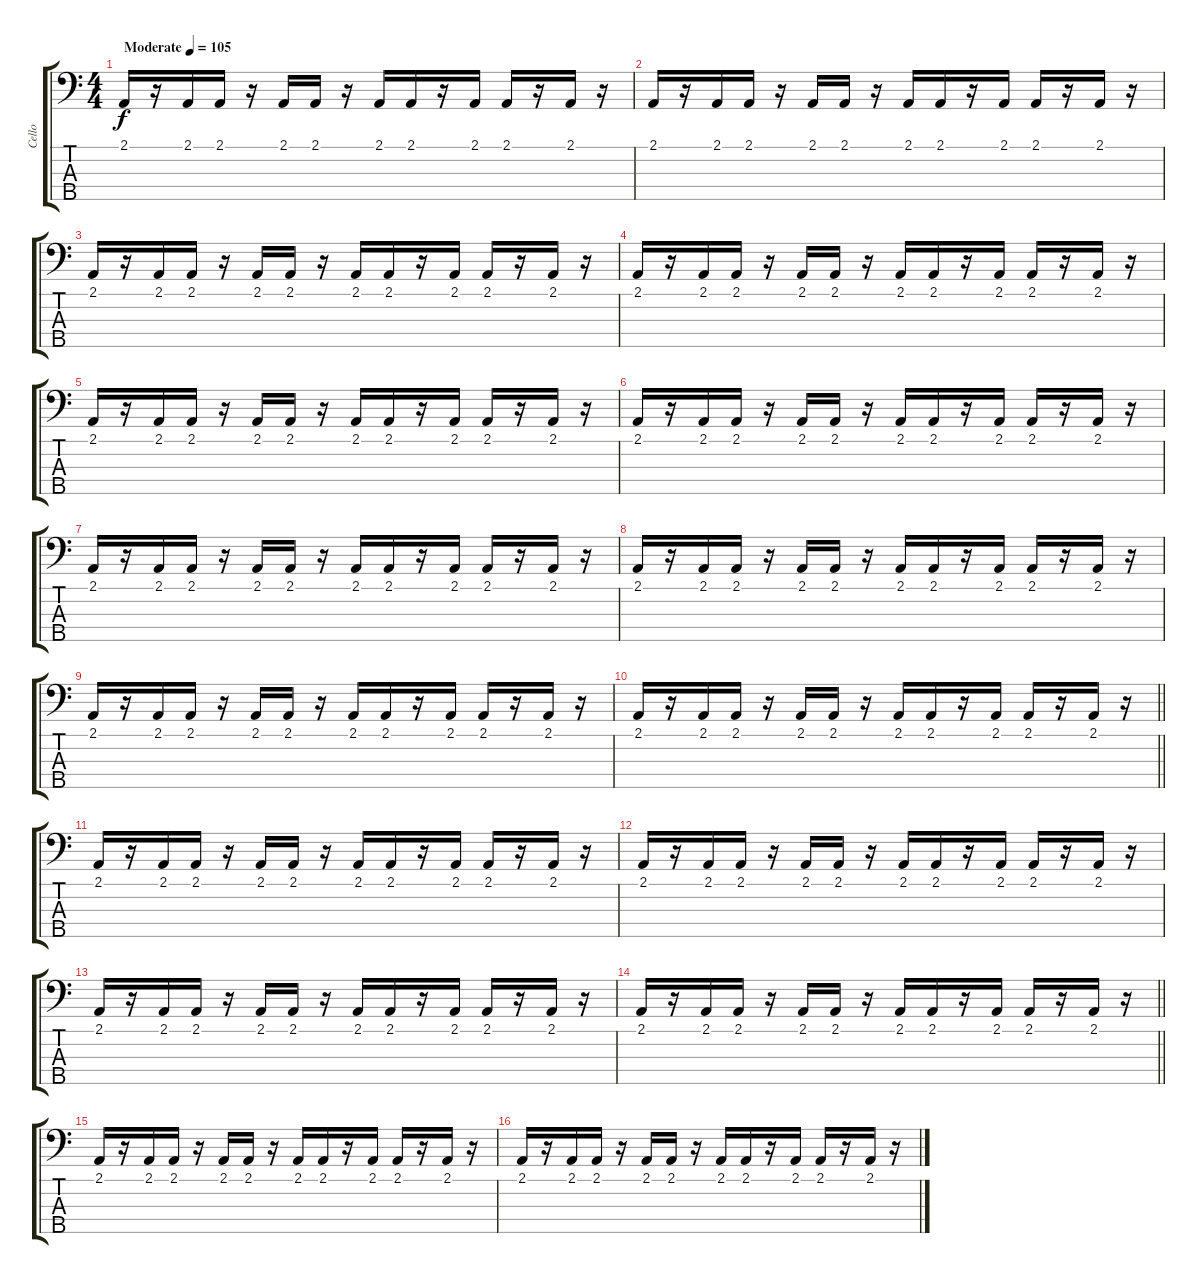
\track ("Cello" "Cello") {instrument stringensemble1}
\staff {score tabs}
\tuning (G2 D2 A1 E1 B0) {hide}
\ts (4 4)
\section ("" "")
\tempo (105 "Moderate")
\clef f4
\ks c
2.1.16{dy f instrument stringensemble1} r.16 2.1.16 2.1.16 r.16 2.1.16 2.1.16 r.16 2.1.16 2.1.16 r.16 2.1.16 2.1.16 r.16 2.1.16 r.16 |
2.1.16 r.16 2.1.16 2.1.16 r.16 2.1.16 2.1.16 r.16 2.1.16 2.1.16 r.16 2.1.16 2.1.16 r.16 2.1.16 r.16 |
2.1.16 r.16 2.1.16 2.1.16 r.16 2.1.16 2.1.16 r.16 2.1.16 2.1.16 r.16 2.1.16 2.1.16 r.16 2.1.16 r.16 |
2.1.16 r.16 2.1.16 2.1.16 r.16 2.1.16 2.1.16 r.16 2.1.16 2.1.16 r.16 2.1.16 2.1.16 r.16 2.1.16 r.16 |
2.1.16 r.16 2.1.16 2.1.16 r.16 2.1.16 2.1.16 r.16 2.1.16 2.1.16 r.16 2.1.16 2.1.16 r.16 2.1.16 r.16 |
2.1.16 r.16 2.1.16 2.1.16 r.16 2.1.16 2.1.16 r.16 2.1.16 2.1.16 r.16 2.1.16 2.1.16 r.16 2.1.16 r.16 |
2.1.16 r.16 2.1.16 2.1.16 r.16 2.1.16 2.1.16 r.16 2.1.16 2.1.16 r.16 2.1.16 2.1.16 r.16 2.1.16 r.16 |
2.1.16 r.16 2.1.16 2.1.16 r.16 2.1.16 2.1.16 r.16 2.1.16 2.1.16 r.16 2.1.16 2.1.16 r.16 2.1.16 r.16 |
2.1.16 r.16 2.1.16 2.1.16 r.16 2.1.16 2.1.16 r.16 2.1.16 2.1.16 r.16 2.1.16 2.1.16 r.16 2.1.16 r.16 |
\barLineRight lightlight
2.1.16 r.16 2.1.16 2.1.16 r.16 2.1.16 2.1.16 r.16 2.1.16 2.1.16 r.16 2.1.16 2.1.16 r.16 2.1.16 r.16 |
\section ("" "")
2.1.16{volume 10} r.16 2.1.16 2.1.16 r.16 2.1.16 2.1.16 r.16 2.1.16 2.1.16 r.16 2.1.16 2.1.16 r.16 2.1.16 r.16 |
2.1.16 r.16 2.1.16 2.1.16 r.16 2.1.16 2.1.16 r.16 2.1.16 2.1.16 r.16 2.1.16 2.1.16 r.16 2.1.16 r.16 |
2.1.16 r.16 2.1.16 2.1.16 r.16 2.1.16 2.1.16 r.16 2.1.16 2.1.16 r.16 2.1.16 2.1.16 r.16 2.1.16 r.16 |
\barLineRight lightlight
2.1.16 r.16 2.1.16 2.1.16 r.16 2.1.16 2.1.16 r.16 2.1.16 2.1.16 r.16 2.1.16 2.1.16 r.16 2.1.16 r.16 |
\section ("" "")
2.1.16{volume 11} r.16 2.1.16 2.1.16 r.16 2.1.16 2.1.16 r.16 2.1.16 2.1.16 r.16 2.1.16 2.1.16 r.16 2.1.16 r.16 |
2.1.16 r.16 2.1.16 2.1.16 r.16 2.1.16 2.1.16 r.16 2.1.16 2.1.16 r.16 2.1.16 2.1.16 r.16 2.1.16 r.16
